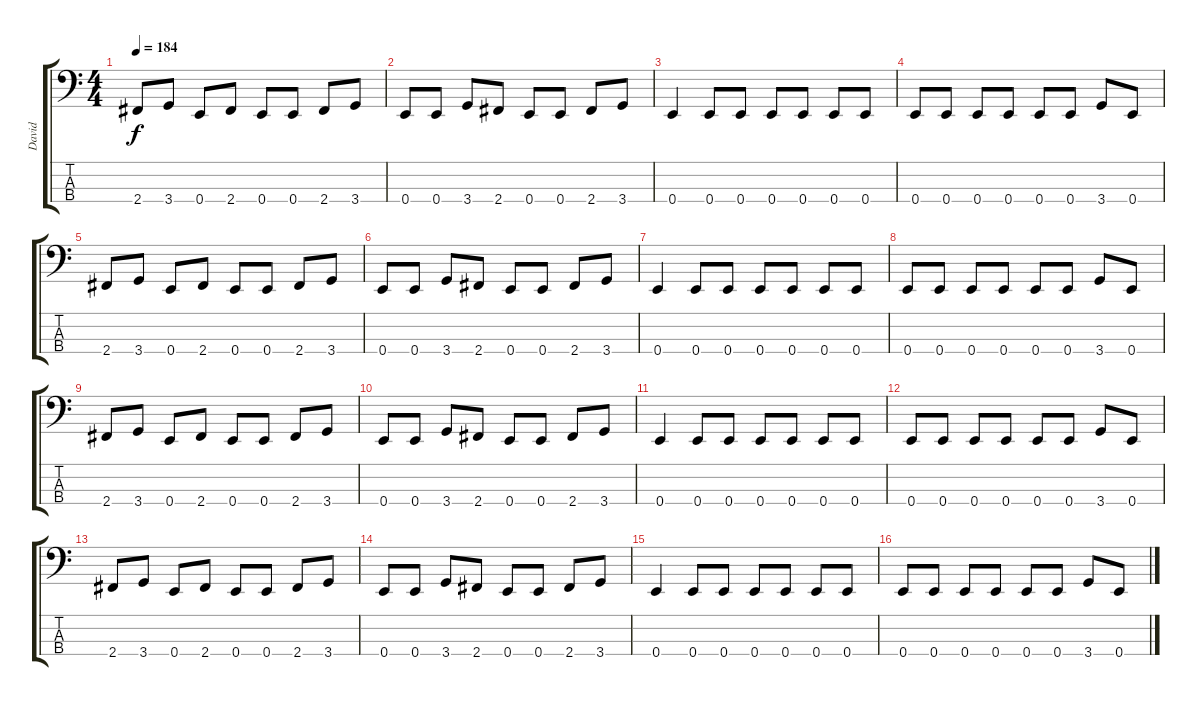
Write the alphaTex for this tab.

\track ("David" "David") {instrument electricbassfinger}
\staff {score tabs}
\tuning (G2 D2 A1 E1) {hide}
\ts (4 4)
\tempo 184
\clef f4
\ks c
2.4.8{dy f} 3.4.8 0.4.8 2.4.8 0.4.8 0.4.8 2.4.8 3.4.8 |
0.4.8 0.4.8 3.4.8 2.4.8 0.4.8 0.4.8 2.4.8 3.4.8 |
0.4.4 0.4.8 0.4.8 0.4.8 0.4.8 0.4.8 0.4.8 |
0.4.8 0.4.8 0.4.8 0.4.8 0.4.8 0.4.8 3.4.8 0.4.8 |
2.4.8 3.4.8 0.4.8 2.4.8 0.4.8 0.4.8 2.4.8 3.4.8 |
0.4.8 0.4.8 3.4.8 2.4.8 0.4.8 0.4.8 2.4.8 3.4.8 |
0.4.4 0.4.8 0.4.8 0.4.8 0.4.8 0.4.8 0.4.8 |
0.4.8 0.4.8 0.4.8 0.4.8 0.4.8 0.4.8 3.4.8 0.4.8 |
2.4.8 3.4.8 0.4.8 2.4.8 0.4.8 0.4.8 2.4.8 3.4.8 |
0.4.8 0.4.8 3.4.8 2.4.8 0.4.8 0.4.8 2.4.8 3.4.8 |
0.4.4 0.4.8 0.4.8 0.4.8 0.4.8 0.4.8 0.4.8 |
0.4.8 0.4.8 0.4.8 0.4.8 0.4.8 0.4.8 3.4.8 0.4.8 |
2.4.8 3.4.8 0.4.8 2.4.8 0.4.8 0.4.8 2.4.8 3.4.8 |
0.4.8 0.4.8 3.4.8 2.4.8 0.4.8 0.4.8 2.4.8 3.4.8 |
0.4.4 0.4.8 0.4.8 0.4.8 0.4.8 0.4.8 0.4.8 |
0.4.8 0.4.8 0.4.8 0.4.8 0.4.8 0.4.8 3.4.8 0.4.8
